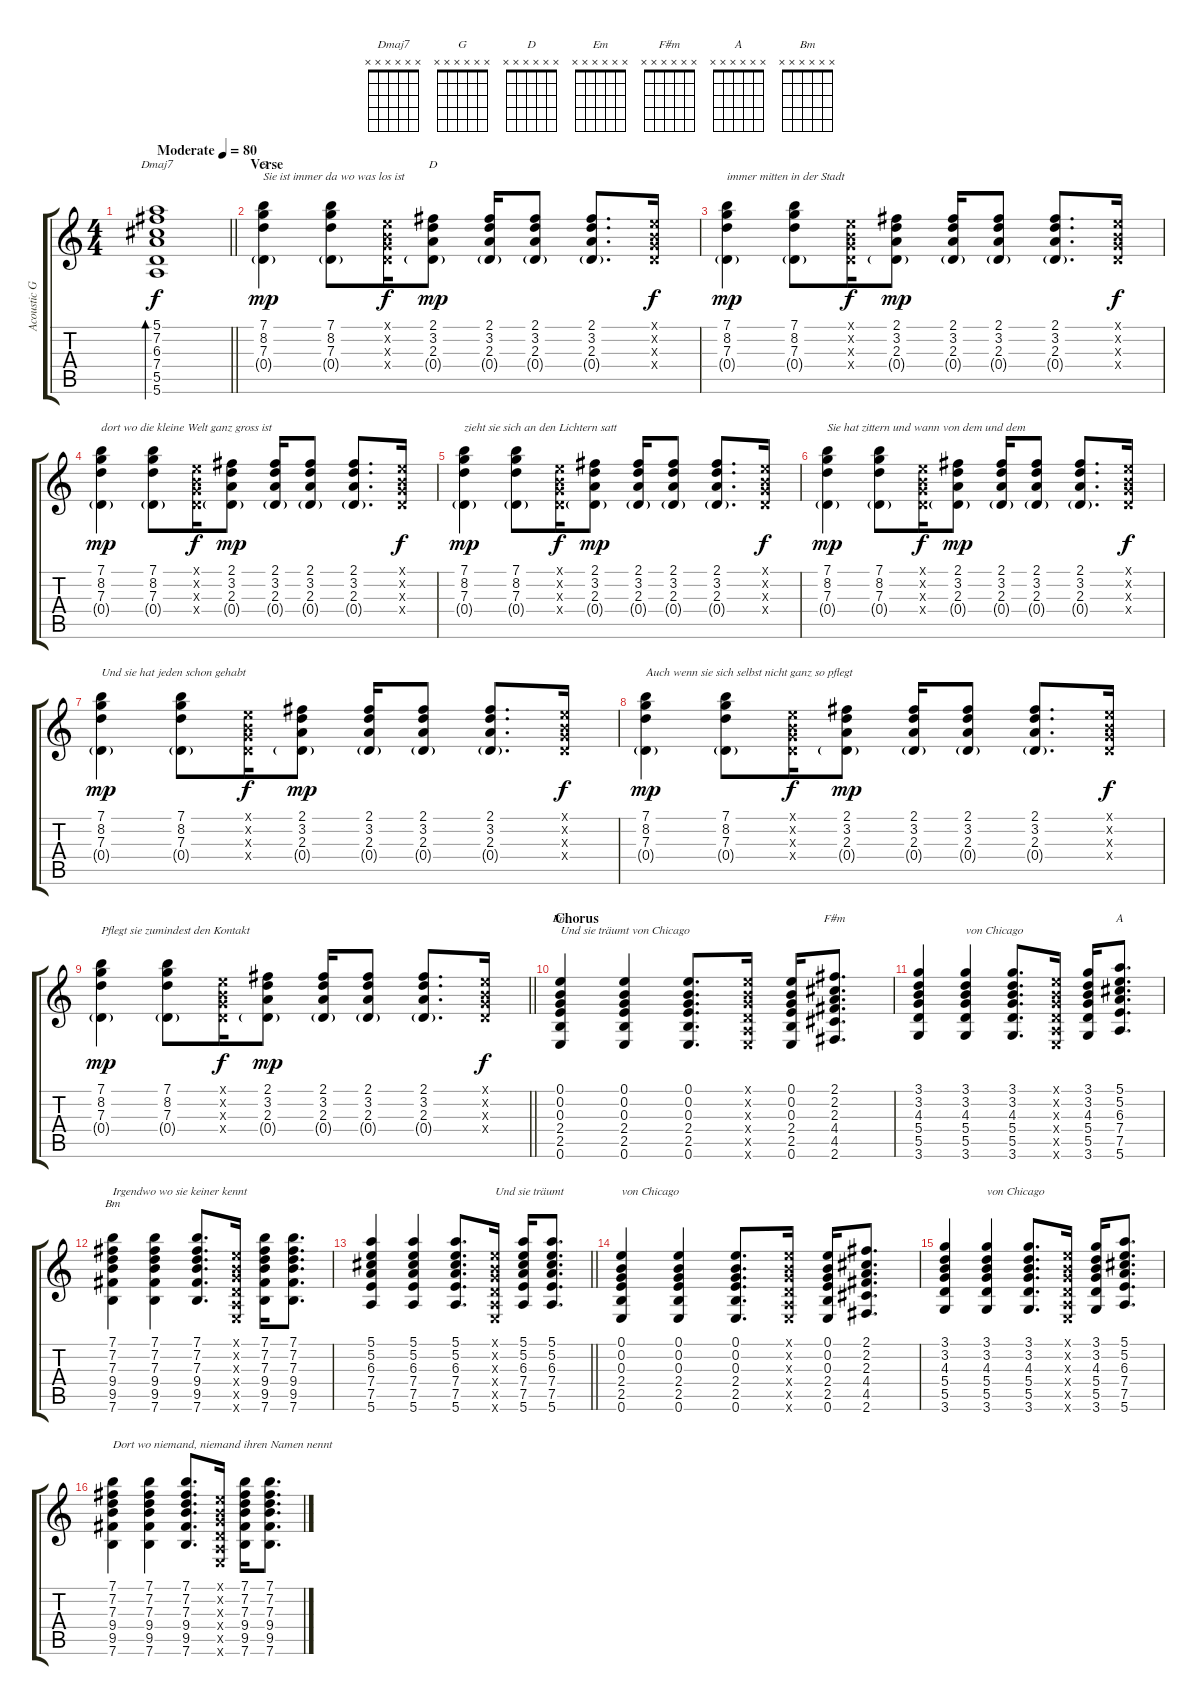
\track ("Acoustic Guitar" "Acoustic G") {instrument acousticguitarnylon}
\staff {score tabs}
\tuning (E4 B3 G3 D3 A2 E2) {hide}
\chord ("Dmaj7" x x x x x x)
\chord ("G" x x x x x x)
\chord ("D" x x x x x x)
\chord ("Em" x x x x x x)
\chord ("F#m" x x x x x x)
\chord ("A" x x x x x x)
\chord ("Bm" x x x x x x)
\ts (4 4)
\tempo (80 "Moderate")
\clef g2
\barLineRight lightlight
\ks c
(5.1 7.2 6.3 7.4 5.5 5.6).1{bd 240 ch "Dmaj7" dy f instrument acousticguitarnylon} |
\section ("" "Verse")
(7.1 8.2 7.3 0.4{g}).4{ch "G" txt "Sie ist immer da wo was los ist" dy mp} (7.1 8.2 7.3 0.4{g}).8 (0.1{x} 0.2{x} 0.3{x} 0.4{x}).16{dy f} (2.1 3.2 2.3 0.4{g}).8{ch "D" dy mp} (2.1 3.2 2.3 0.4{g}).16 (2.1 3.2 2.3 0.4{g}).8 (2.1 3.2 2.3 0.4{g}).8{d} (0.1{x} 0.2{x} 0.3{x} 0.4{x}).16{dy f} |
(7.1 8.2 7.3 0.4{g}).4{txt "immer mitten in der Stadt" dy mp} (7.1 8.2 7.3 0.4{g}).8 (0.1{x} 0.2{x} 0.3{x} 0.4{x}).16{dy f} (2.1 3.2 2.3 0.4{g}).8{dy mp} (2.1 3.2 2.3 0.4{g}).16 (2.1 3.2 2.3 0.4{g}).8 (2.1 3.2 2.3 0.4{g}).8{d} (0.1{x} 0.2{x} 0.3{x} 0.4{x}).16{dy f} |
(7.1 8.2 7.3 0.4{g}).4{txt "dort wo die kleine Welt ganz gross ist" dy mp} (7.1 8.2 7.3 0.4{g}).8 (0.1{x} 0.2{x} 0.3{x} 0.4{x}).16{dy f} (2.1 3.2 2.3 0.4{g}).8{dy mp} (2.1 3.2 2.3 0.4{g}).16 (2.1 3.2 2.3 0.4{g}).8 (2.1 3.2 2.3 0.4{g}).8{d} (0.1{x} 0.2{x} 0.3{x} 0.4{x}).16{dy f} |
(7.1 8.2 7.3 0.4{g}).4{txt "zieht sie sich an den Lichtern satt" dy mp} (7.1 8.2 7.3 0.4{g}).8 (0.1{x} 0.2{x} 0.3{x} 0.4{x}).16{dy f} (2.1 3.2 2.3 0.4{g}).8{dy mp} (2.1 3.2 2.3 0.4{g}).16 (2.1 3.2 2.3 0.4{g}).8 (2.1 3.2 2.3 0.4{g}).8{d} (0.1{x} 0.2{x} 0.3{x} 0.4{x}).16{dy f} |
(7.1 8.2 7.3 0.4{g}).4{txt "Sie hat zittern und wann von dem und dem" dy mp} (7.1 8.2 7.3 0.4{g}).8 (0.1{x} 0.2{x} 0.3{x} 0.4{x}).16{dy f} (2.1 3.2 2.3 0.4{g}).8{dy mp} (2.1 3.2 2.3 0.4{g}).16 (2.1 3.2 2.3 0.4{g}).8 (2.1 3.2 2.3 0.4{g}).8{d} (0.1{x} 0.2{x} 0.3{x} 0.4{x}).16{dy f} |
(7.1 8.2 7.3 0.4{g}).4{txt "Und sie hat jeden schon gehabt" dy mp} (7.1 8.2 7.3 0.4{g}).8 (0.1{x} 0.2{x} 0.3{x} 0.4{x}).16{dy f} (2.1 3.2 2.3 0.4{g}).8{dy mp} (2.1 3.2 2.3 0.4{g}).16 (2.1 3.2 2.3 0.4{g}).8 (2.1 3.2 2.3 0.4{g}).8{d} (0.1{x} 0.2{x} 0.3{x} 0.4{x}).16{dy f} |
(7.1 8.2 7.3 0.4{g}).4{txt "Auch wenn sie sich selbst nicht ganz so pflegt" dy mp} (7.1 8.2 7.3 0.4{g}).8 (0.1{x} 0.2{x} 0.3{x} 0.4{x}).16{dy f} (2.1 3.2 2.3 0.4{g}).8{dy mp} (2.1 3.2 2.3 0.4{g}).16 (2.1 3.2 2.3 0.4{g}).8 (2.1 3.2 2.3 0.4{g}).8{d} (0.1{x} 0.2{x} 0.3{x} 0.4{x}).16{dy f} |
\barLineRight lightlight
(7.1 8.2 7.3 0.4{g}).4{txt "Pflegt sie zumindest den Kontakt" dy mp} (7.1 8.2 7.3 0.4{g}).8 (0.1{x} 0.2{x} 0.3{x} 0.4{x}).16{dy f} (2.1 3.2 2.3 0.4{g}).8{dy mp} (2.1 3.2 2.3 0.4{g}).16 (2.1 3.2 2.3 0.4{g}).8 (2.1 3.2 2.3 0.4{g}).8{d} (0.1{x} 0.2{x} 0.3{x} 0.4{x}).16{dy f} |
\section ("" "Chorus")
(0.1 0.2 0.3 2.4 2.5 0.6).4{ch "Em" txt "Und sie träumt von Chicago"} (0.1 0.2 0.3 2.4 2.5 0.6).4 (0.1 0.2 0.3 2.4 2.5 0.6).8{d} (0.1{x} 0.2{x} 0.3{x} 0.4{x} 0.5{x} 0.6{x}).16 (0.1 0.2 0.3 2.4 2.5 0.6).16 (2.1 2.2 2.3 4.4 4.5 2.6).8{d ch "F#m"} |
(3.1 3.2 4.3 5.4 5.5 3.6).4 (3.1 3.2 4.3 5.4 5.5 3.6).4{txt "von Chicago"} (3.1 3.2 4.3 5.4 5.5 3.6).8{d} (0.1{x} 0.2{x} 0.3{x} 0.4{x} 0.5{x} 0.6{x}).16 (3.1 3.2 4.3 5.4 5.5 3.6).16 (5.1 5.2 6.3 7.4 7.5 5.6).8{d ch "A"} |
(7.1 7.2 7.3 9.4 9.5 7.6).4{ch "Bm" txt "Irgendwo wo sie keiner kennt"} (7.1 7.2 7.3 9.4 9.5 7.6).4 (7.1 7.2 7.3 9.4 9.5 7.6).8{d} (0.1{x} 0.2{x} 0.3{x} 0.4{x} 0.5{x} 0.6{x}).16 (7.1 7.2 7.3 9.4 9.5 7.6).16 (7.1 7.2 7.3 9.4 9.5 7.6).8{d} |
\barLineRight lightlight
(5.1 5.2 6.3 7.4 7.5 5.6).4 (5.1 5.2 6.3 7.4 7.5 5.6).4 (5.1 5.2 6.3 7.4 7.5 5.6).8{d} (0.1{x} 0.2{x} 0.3{x} 0.4{x} 0.5{x} 0.6{x}).16{txt "Und sie träumt"} (5.1 5.2 6.3 7.4 7.5 5.6).16 (5.1 5.2 6.3 7.4 7.5 5.6).8{d} |
(0.1 0.2 0.3 2.4 2.5 0.6).4{txt "von Chicago"} (0.1 0.2 0.3 2.4 2.5 0.6).4 (0.1 0.2 0.3 2.4 2.5 0.6).8{d} (0.1{x} 0.2{x} 0.3{x} 0.4{x} 0.5{x} 0.6{x}).16 (0.1 0.2 0.3 2.4 2.5 0.6).16 (2.1 2.2 2.3 4.4 4.5 2.6).8{d} |
(3.1 3.2 4.3 5.4 5.5 3.6).4 (3.1 3.2 4.3 5.4 5.5 3.6).4{txt "von Chicago"} (3.1 3.2 4.3 5.4 5.5 3.6).8{d} (0.1{x} 0.2{x} 0.3{x} 0.4{x} 0.5{x} 0.6{x}).16 (3.1 3.2 4.3 5.4 5.5 3.6).16 (5.1 5.2 6.3 7.4 7.5 5.6).8{d} |
(7.1 7.2 7.3 9.4 9.5 7.6).4{txt "Dort wo niemand, niemand ihren Namen nennt"} (7.1 7.2 7.3 9.4 9.5 7.6).4 (7.1 7.2 7.3 9.4 9.5 7.6).8{d} (0.1{x} 0.2{x} 0.3{x} 0.4{x} 0.5{x} 0.6{x}).16 (7.1 7.2 7.3 9.4 9.5 7.6).16 (7.1 7.2 7.3 9.4 9.5 7.6).8{d}
